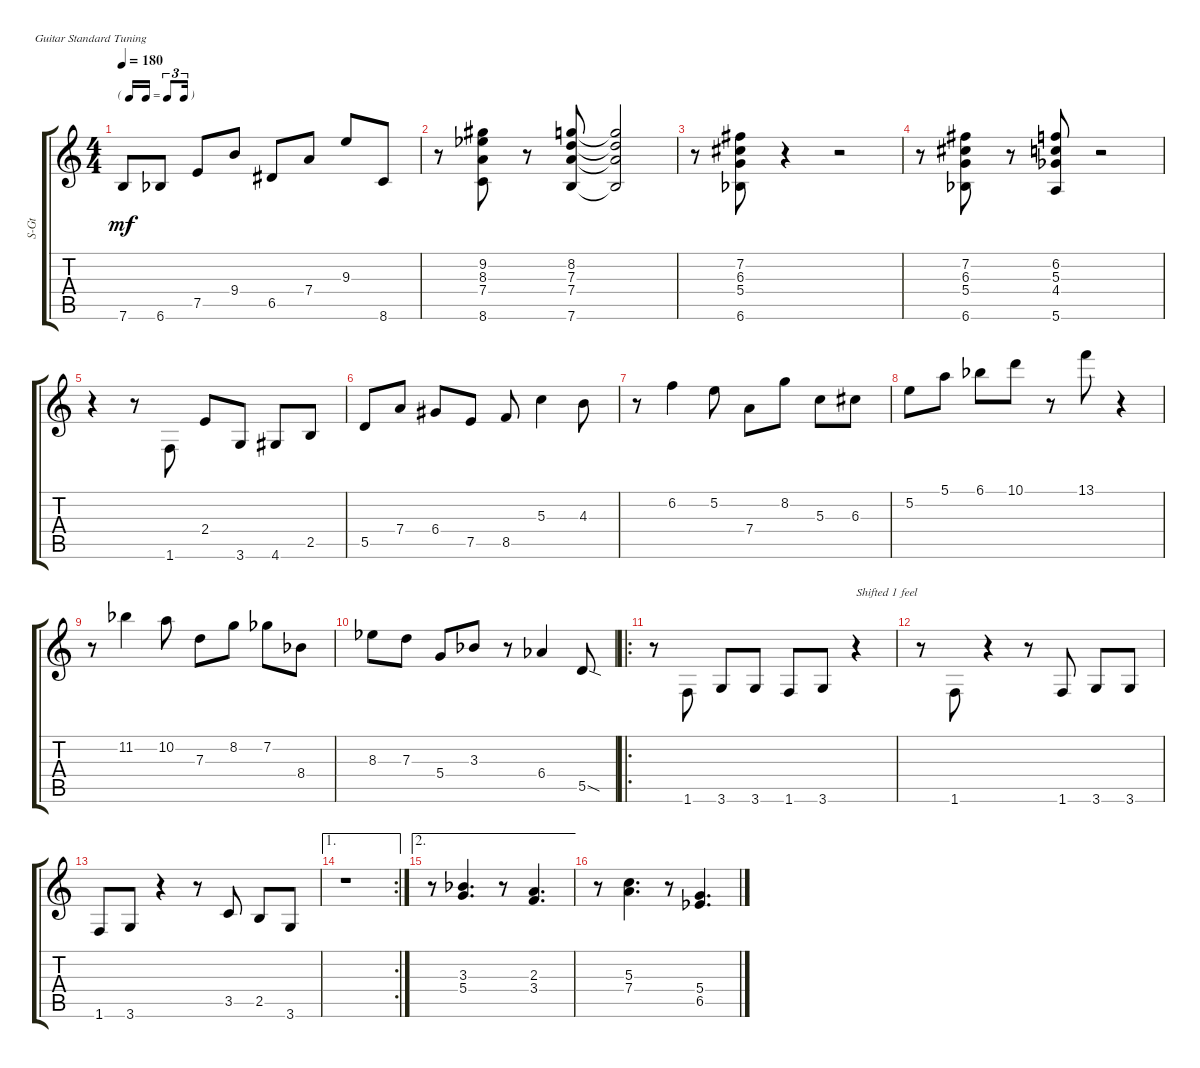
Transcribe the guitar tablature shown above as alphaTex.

\defaultSystemsLayout 4
\bracketExtendMode groupsimilarinstruments
\otherSystemsTrackNameOrientation horizontal
\track ("Steel Guitar" "S-Gt") {instrument acousticguitarsteel}
\staff {score tabs}
\tuning (E4 B3 G3 D3 A2 E2)
\ts (4 4)
\tf triplet16th
\tempo 180
\clef g2
\ks c
7.6.8{dy mf beam Up} 6.6{acc b}.8{beam Up} 7.5.8{beam Up} 9.4.8{beam Up} 6.5{acc #}.8{beam Up} 7.4.8{beam Up} 9.3.8{beam Up} 8.6.8{beam Up} |
r.8{beam Down} (9.2{acc #} 8.3{acc b} 7.4 8.6).8{beam Up} r.8{beam Up} (8.2 7.3 7.4 7.6).8{beam Up} (8.2{t} 7.3{t} 7.4{t} 7.6{t}).2{beam Up} |
r.8{beam Down} (7.2{acc #} 6.3{acc #} 5.4 6.6{acc b}).8{beam Up} r.4{beam Up} r.2{beam Up} |
r.8{beam Down} (7.2{acc #} 6.3{acc #} 5.4 6.6{acc b}).8{beam Up} r.8{beam Up} (5.6 4.4{acc b} 5.3 6.2).8{beam Up} r.2{beam Up} |
r.4{beam Down} r.8{beam Down} 1.6.8{beam Up} 2.4.8{beam Up} 3.6.8{beam Up} 4.6{acc #}.8{beam Up} 2.5.8{beam Up} |
5.5.8{beam Up} 7.4.8{beam Up} 6.4{acc #}.8{beam Up} 7.5.8{beam Up} 8.5.8{beam Up} 5.3.4{beam Down} 4.3.8{beam Down} |
r.8{beam Down} 6.2.4{beam Down} 5.2.8{beam Down} 7.4.8{beam Down} 8.2.8{beam Down} 5.3.8{beam Down} 6.3{acc #}.8{beam Down} |
5.2.8{beam Down} 5.1.8{beam Down} 6.1{acc b}.8{beam Down} 10.1.8{beam Down} r.8{beam Down} 13.1.8{beam Down} r.4{beam Down} |
r.8{beam Down} 11.2{acc b}.4{beam Down} 10.2.8{beam Down} 7.3.8{beam Down} 8.2.8{beam Down} 7.2{acc b}.8{beam Down} 8.4{acc b}.8{beam Down} |
8.3{acc b}.8{beam Down} 7.3.8{beam Down} 5.4.8{beam Up} 3.3{acc b}.8{beam Up} r.8{beam Up} 6.4{acc b}.4{beam Up} 5.5{sod}.8{beam Up} |
\ro
r.8{beam Down} 1.6.8{beam Up} 3.6.8{beam Up} 3.6.8{beam Up} 1.6.8{beam Up} 3.6.8{beam Up} r.4{txt "Shifted 1 feel" beam Up} |
r.8{beam Down} 1.6.8{beam Up} r.4{beam Up} r.8{beam Up} 1.6.8{beam Up} 3.6.8{beam Up} 3.6.8{beam Up} |
1.6.8{beam Up} 3.6.8{beam Up} r.4{beam Up} r.8{beam Up} 3.5.8{beam Up} 2.5.8{beam Up} 3.6.8{beam Up} |
\ae 1
\rc 2
r.1{beam Down} |
\ae 2
r.8{beam Down} (3.3{acc b} 5.4).4{d beam Up} r.8{beam Up} (3.4 2.3).4{d beam Up} |
r.8{beam Down} (5.3 7.4).4{d beam Down} r.8{beam Down} (5.4 6.5{acc b}).4{d beam Up}
